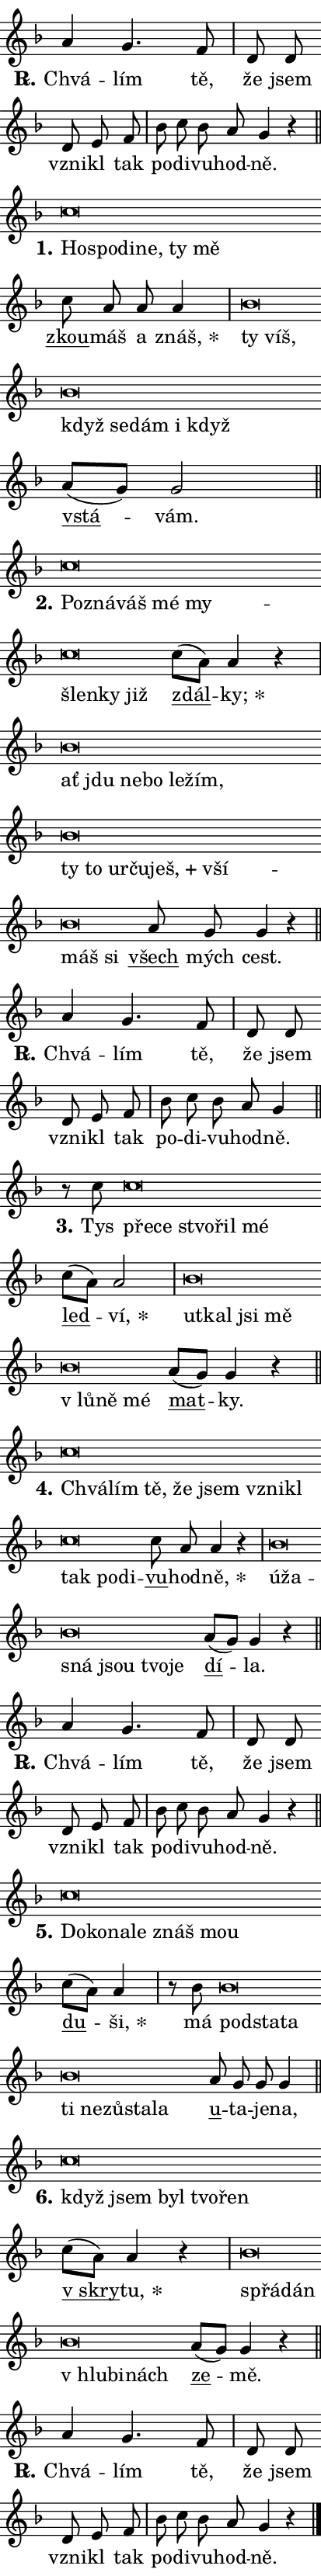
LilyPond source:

\version "2.22.1"
\header { tagline = "" }
\paper {
  indent = 0\cm
  top-margin = 0\cm
  right-margin = 0\cm
  bottom-margin = 0\cm
  left-margin = 0\cm
  paper-width = 7\cm
  page-breaking = #ly:one-page-breaking
  system-system-spacing.basic-distance = #11
  score-system-spacing.basic-distance = #11
  ragged-last = ##f
}


%% Author: Thomas Morley
%% https://lists.gnu.org/archive/html/lilypond-user/2020-05/msg00002.html
#(define (line-position grob)
"Returns position of @var[grob} in current system:
   @code{'start}, if at first time-step
   @code{'end}, if at last time-step
   @code{'middle} otherwise
"
  (let* ((col (ly:item-get-column grob))
         (ln (ly:grob-object col 'left-neighbor))
         (rn (ly:grob-object col 'right-neighbor))
         (col-to-check-left (if (ly:grob? ln) ln col))
         (col-to-check-right (if (ly:grob? rn) rn col))
         (break-dir-left
           (and
             (ly:grob-property col-to-check-left 'non-musical #f)
             (ly:item-break-dir col-to-check-left)))
         (break-dir-right
           (and
             (ly:grob-property col-to-check-right 'non-musical #f)
             (ly:item-break-dir col-to-check-right))))
        (cond ((eqv? 1 break-dir-left) 'start)
              ((eqv? -1 break-dir-right) 'end)
              (else 'middle))))

#(define (tranparent-at-line-position vctor)
  (lambda (grob)
  "Relying on @code{line-position} select the relevant enry from @var{vctor}.
Used to determine transparency,"
    (case (line-position grob)
      ((end) (not (vector-ref vctor 0)))
      ((middle) (not (vector-ref vctor 1)))
      ((start) (not (vector-ref vctor 2))))))

noteHeadBreakVisibility =
#(define-music-function (break-visibility)(vector?)
"Makes @code{NoteHead}s transparent relying on @var{break-visibility}"
#{
  \override NoteHead.transparent =
    #(tranparent-at-line-position break-visibility)
#})

#(define delete-ledgers-for-transparent-note-heads
  (lambda (grob)
    "Reads whether a @code{NoteHead} is transparent.
If so this @code{NoteHead} is removed from @code{'note-heads} from
@var{grob}, which is supposed to be @code{LedgerLineSpanner}.
As a result ledgers are not printed for this @code{NoteHead}"
    (let* ((nhds-array (ly:grob-object grob 'note-heads))
           (nhds-list
             (if (ly:grob-array? nhds-array)
                 (ly:grob-array->list nhds-array)
                 '()))
           ;; Relies on the transparent-property being done before
           ;; Staff.LedgerLineSpanner.after-line-breaking is executed.
           ;; This is fragile ...
           (to-keep
             (remove
               (lambda (nhd)
                 (ly:grob-property nhd 'transparent #f))
               nhds-list)))
      ;; TODO find a better method to iterate over grob-arrays, similiar
      ;; to filter/remove etc for lists
      ;; For now rebuilt from scratch
      (set! (ly:grob-object grob 'note-heads)  '())
      (for-each
        (lambda (nhd)
          (ly:pointer-group-interface::add-grob grob 'note-heads nhd))
        to-keep))))

hideNotes = {
  \noteHeadBreakVisibility #begin-of-line-visible
}
unHideNotes = {
  \noteHeadBreakVisibility #all-visible
}

% work-around for resetting accidentals
% https://lilypond.org/doc/v2.23/Documentation/notation/displaying-rhythms#unmetered-music
cadenzaMeasure = {
  \cadenzaOff
  \partial 1024 s1024
  \cadenzaOn
}

#(define-markup-command (accent layout props text) (markup?)
  "Underline accented syllable"
  (interpret-markup layout props
    #{\markup \override #'(offset . 4.3) \underline { #text }#}))

responsum = \markup \concat {
  "R" \hspace #-1.05 \path #0.1 #'((moveto 0 0.07) (lineto 0.9 0.8)) \hspace #0.05 "."
}

\layout {
    \context {
        \Staff
        \remove "Time_signature_engraver"
        \override LedgerLineSpanner.after-line-breaking = #delete-ledgers-for-transparent-note-heads
    }
    \context {
        \Voice {
            \override NoteHead.output-attributes = #'((class . "notehead"))
            \override Hairpin.height = #0.55
        }
    }
    \context {
        \Lyrics {
            \override StanzaNumber.output-attributes = #'((class . "stanzanumber"))
            \override LyricSpace.minimum-distance = #0.9
            \override LyricText.font-name = #"TeX Gyre Schola"
            \override LyricText.font-size = 1
            \override StanzaNumber.font-name = #"TeX Gyre Schola Bold"
            \override StanzaNumber.font-size = 1
        }
    }
}

% magnetic-lyrics.ily
%
%   written by
%     Jean Abou Samra <jean@abou-samra.fr>
%     Werner Lemberg <wl@gnu.org>
%
%   adapted by
%     Jiri Hon <jiri.hon@gmail.com>
%
% Version 2022-Apr-15

% https://www.mail-archive.com/lilypond-user@gnu.org/msg149350.html

#(define (Left_hyphen_pointer_engraver context)
   "Collect syllable-hyphen-syllable occurrences in lyrics and store
them in properties.  This engraver only looks to the left.  For
example, if the lyrics input is @code{foo -- bar}, it does the
following.

@itemize @bullet
@item
Set the @code{text} property of the @code{LyricHyphen} grob between
@q{foo} and @q{bar} to @code{foo}.

@item
Set the @code{left-hyphen} property of the @code{LyricText} grob with
text @q{foo} to the @code{LyricHyphen} grob between @q{foo} and
@q{bar}.
@end itemize

Use this auxiliary engraver in combination with the
@code{lyric-@/text::@/apply-@/magnetic-@/offset!} hook."
   (let ((hyphen #f)
         (text #f))
     (make-engraver
      (acknowledgers
       ((lyric-syllable-interface engraver grob source-engraver)
        (set! text grob)))
      (end-acknowledgers
       ((lyric-hyphen-interface engraver grob source-engraver)
        ;(when (not (grob::has-interface grob 'lyric-space-interface))
          (set! hyphen grob)));)
      ((stop-translation-timestep engraver)
       (when (and text hyphen)
         (ly:grob-set-object! text 'left-hyphen hyphen))
       (set! text #f)
       (set! hyphen #f)))))

#(define (lyric-text::apply-magnetic-offset! grob)
   "If the space between two syllables is less than the value in
property @code{LyricText@/.details@/.squash-threshold}, move the right
syllable to the left so that it gets concatenated with the left
syllable.

Use this function as a hook for
@code{LyricText@/.after-@/line-@/breaking} if the
@code{Left_@/hyphen_@/pointer_@/engraver} is active."
   (let ((hyphen (ly:grob-object grob 'left-hyphen #f)))
     (when hyphen
       (let ((left-text (ly:spanner-bound hyphen LEFT)))
         (when (grob::has-interface left-text 'lyric-syllable-interface)
           (let* ((common (ly:grob-common-refpoint grob left-text X))
                  (this-x-ext (ly:grob-extent grob common X))
                  (left-x-ext
                   (begin
                     ;; Trigger magnetism for left-text.
                     (ly:grob-property left-text 'after-line-breaking)
                     (ly:grob-extent left-text common X)))
                  ;; `delta` is the gap width between two syllables.
                  (delta (- (interval-start this-x-ext)
                            (interval-end left-x-ext)))
                  (details (ly:grob-property grob 'details))
                  (threshold (assoc-get 'squash-threshold details 0.2)))
             (when (< delta threshold)
               (let* (;; We have to manipulate the input text so that
                      ;; ligatures crossing syllable boundaries are not
                      ;; disabled.  For languages based on the Latin
                      ;; script this is essentially a beautification.
                      ;; However, for non-Western scripts it can be a
                      ;; necessity.
                      (lt (ly:grob-property left-text 'text))
                      (rt (ly:grob-property grob 'text))
                      (is-space (grob::has-interface hyphen 'lyric-space-interface))
                      (space (if is-space " " ""))
                      (space-markup (grob-interpret-markup grob " "))
                      (space-size (interval-length (ly:stencil-extent space-markup X)))
                      (extra-delta (if is-space space-size 0))
                      ;; Append new syllable.
                      (ltrt-space (if (and (string? lt) (string? rt))
                                (string-append lt space rt)
                                (make-concat-markup (list lt space rt))))
                      ;; Right-align `ltrt` to the right side.
                      (ltrt-space-markup (grob-interpret-markup
                               grob
                               (make-translate-markup
                                (cons (interval-length this-x-ext) 0)
                                (make-right-align-markup ltrt-space)))))
                 (begin
                   ;; Don't print `left-text`.
                   (ly:grob-set-property! left-text 'stencil #f)
                   ;; Set text and stencil (which holds all collected
                   ;; syllables so far) and shift it to the left.
                   (ly:grob-set-property! grob 'text ltrt-space)
                   (ly:grob-set-property! grob 'stencil ltrt-space-markup)
                   (ly:grob-translate-axis! grob (- (- delta extra-delta)) X))))))))))


#(define (lyric-hyphen::displace-bounds-first grob)
   ;; Make very sure this callback isn't triggered too early.
   (let ((left (ly:spanner-bound grob LEFT))
         (right (ly:spanner-bound grob RIGHT)))
     (ly:grob-property left 'after-line-breaking)
     (ly:grob-property right 'after-line-breaking)
     (ly:lyric-hyphen::print grob)))

squashThreshold = #0.4

\layout {
  \context {
    \Lyrics
    \consists #Left_hyphen_pointer_engraver
    \override LyricText.after-line-breaking =
      #lyric-text::apply-magnetic-offset!
    \override LyricHyphen.stencil = #lyric-hyphen::displace-bounds-first
    \override LyricText.details.squash-threshold = \squashThreshold
    \override LyricHyphen.minimum-distance = 0
    \override LyricHyphen.minimum-length = \squashThreshold
  }
}

squash = \override LyricText.details.squash-threshold = 9999
unSquash = \override LyricText.details.squash-threshold = \squashThreshold

left = \override LyricText.self-alignment-X = #LEFT
unLeft = \revert LyricText.self-alignment-X

starOffset = #(lambda (grob) 
                (let ((x_offset (ly:self-alignment-interface::aligned-on-x-parent grob)))
                  (if (= x_offset 0) 0 (+ x_offset 1.2))))

star = #(define-music-function (syllable)(string?)
"Append star separator at the end of a syllable"
#{
  \once \override LyricText.X-offset = #starOffset
  \lyricmode { \markup {
    #syllable
    \override #'((font-name . "TeX Gyre Schola Bold")) \hspace #0.2 \lower #0.65 \larger "*"
  } }
#})

starAccent = #(define-music-function (syllable)(string?)
"Append star separator at the end of a syllable and make accent"
#{
  \once \override LyricText.X-offset = #starOffset
  \lyricmode { \markup {
    \accent #syllable
    \override #'((font-name . "TeX Gyre Schola Bold")) \hspace #0.2 \lower #0.65 \larger "*"
  } }
#})

breath = #(define-music-function (syllable)(string?)
"Append breathing indicator at the end of a syllable"
#{
  \lyricmode { \markup { #syllable "+" } }
#})

optionalBreath = #(define-music-function (syllable)(string?)
"Append optional breathing indicator at the end of a syllable"
#{
  \lyricmode { \markup { #syllable "(+)" } }
#})


\score {
    <<
        \new Voice = "melody" { \cadenzaOn \key f \major \relative { a'4 g4. f8 \cadenzaMeasure \bar "|" d d \bar "" d e f \cadenzaMeasure \bar "|" bes c bes a g4 r \cadenzaMeasure \bar "||" \break }
\relative { c''\breve*1/16 \hideNotes \breve*1/16 \bar "" \breve*1/16 \bar "" \breve*1/16 \bar "" \breve*1/16 \breve*1/16 \bar "" \unHideNotes \bar "" c8 a a a4 \cadenzaMeasure \bar "|" bes\breve*1/16 \hideNotes \breve*1/16 \bar "" \breve*1/16 \bar "" \breve*1/16 \bar "" \breve*1/16 \bar "" \breve*1/16 \breve*1/16 \bar "" \unHideNotes \bar "" a8[( g)] g2 \cadenzaMeasure \bar "||" \break }
\relative { c''\breve*1/16 \hideNotes \breve*1/16 \bar "" \breve*1/16 \bar "" \breve*1/16 \bar "" \breve*1/16 \bar "" \breve*1/16 \bar "" \breve*1/16 \breve*1/16 \bar "" \unHideNotes \bar "" c8[( a)] a4 r \cadenzaMeasure \bar "|" bes\breve*1/16 \hideNotes \breve*1/16 \bar "" \breve*1/16 \bar "" \breve*1/16 \bar "" \breve*1/16 \bar "" \breve*1/16 \bar "" \breve*1/16 \bar "" \breve*1/16 \bar "" \breve*1/16 \bar "" \breve*1/16 \bar "" \breve*1/16 \bar "" \breve*1/16 \bar "" \breve*1/16 \breve*1/16 \bar "" \unHideNotes \bar "" a8 g g4 r \cadenzaMeasure \bar "||" \break }
\relative { a'4 g4. f8 \cadenzaMeasure \bar "|" d d \bar "" d e f \cadenzaMeasure \bar "|" bes c bes a g4 \cadenzaMeasure \bar "||" \break }
\relative { r8 c''8 c\breve*1/16 \hideNotes \breve*1/16 \bar "" \breve*1/16 \bar "" \breve*1/16 \breve*1/16 \bar "" \unHideNotes \bar "" c8[( a)] a2 \cadenzaMeasure \bar "|" bes\breve*1/16 \hideNotes \breve*1/16 \bar "" \breve*1/16 \bar "" \breve*1/16 \bar "" \breve*1/16 \bar "" \breve*1/16 \breve*1/16 \bar "" \unHideNotes \bar "" a8[( g)] g4 r \cadenzaMeasure \bar "||" \break }
\relative { c''\breve*1/16 \hideNotes \breve*1/16 \bar "" \breve*1/16 \bar "" \breve*1/16 \bar "" \breve*1/16 \bar "" \breve*1/16 \bar "" \breve*1/16 \bar "" \breve*1/16 \bar "" \breve*1/16 \breve*1/16 \bar "" \unHideNotes \bar "" c8 a a4 r \cadenzaMeasure \bar "|" bes\breve*1/16 \hideNotes \breve*1/16 \bar "" \breve*1/16 \bar "" \breve*1/16 \bar "" \breve*1/16 \breve*1/16 \bar "" \unHideNotes \bar "" a8[( g)] g4 r \cadenzaMeasure \bar "||" \break }
\relative { a'4 g4. f8 \cadenzaMeasure \bar "|" d d \bar "" d e f \cadenzaMeasure \bar "|" bes c bes a g4 r \cadenzaMeasure \bar "||" \break }
\relative { c''\breve*1/16 \hideNotes \breve*1/16 \bar "" \breve*1/16 \bar "" \breve*1/16 \bar "" \breve*1/16 \breve*1/16 \bar "" \unHideNotes \bar "" c8[( a)] a4 \cadenzaMeasure \bar "|" r8 bes8 bes\breve*1/16 \hideNotes \breve*1/16 \bar "" \breve*1/16 \bar "" \breve*1/16 \bar "" \breve*1/16 \bar "" \breve*1/16 \bar "" \breve*1/16 \breve*1/16 \bar "" \unHideNotes \bar "" a8 g g g4 \cadenzaMeasure \bar "||" \break }
\relative { c''\breve*1/16 \hideNotes \breve*1/16 \bar "" \breve*1/16 \bar "" \breve*1/16 \breve*1/16 \bar "" \unHideNotes \bar "" c8[( a)] a4 r \cadenzaMeasure \bar "|" bes\breve*1/16 \hideNotes \breve*1/16 \bar "" \breve*1/16 \bar "" \breve*1/16 \breve*1/16 \bar "" \unHideNotes \bar "" a8[( g)] g4 r \cadenzaMeasure \bar "||" \break }
\relative { a'4 g4. f8 \cadenzaMeasure \bar "|" d d \bar "" d e f \cadenzaMeasure \bar "|" bes c bes a g4 r \cadenzaMeasure \bar "||" \break } \bar "|." }
        \new Lyrics \lyricsto "melody" { \lyricmode { \set stanza = \responsum
Chvá -- lím tě, že jsem vzni -- kl tak po -- di -- vu -- hod -- ně.
\set stanza = "1."
\left Ho -- \squash spo -- di -- ne, ty mě \unLeft \unSquash \markup \accent zkou -- máš a \star znáš, \left ty \squash víš, když se -- dám i když \unLeft \unSquash \markup \accent vstá -- vám.
\set stanza = "2."
\left Po -- \squash zná -- váš mé my -- šlen -- ky již \unLeft \unSquash \markup \accent zdál -- \star ky; \left ať \squash jdu ne -- bo le -- žím, ty to ur -- ču -- \breath "ješ," vší -- máš si \unLeft \unSquash \markup \accent všech mých cest.
\set stanza = \responsum
Chvá -- lím tě, že jsem vzni -- kl tak po -- di -- vu -- hod -- ně.
\set stanza = "3."
Tys \left pře -- \squash ce stvo -- řil mé \unLeft \unSquash \markup \accent led -- \star ví, \left ut -- \squash kal jsi mě "v lů" -- ně mé \unLeft \unSquash \markup \accent mat -- ky.
\set stanza = "4."
\left Chvá -- \squash lím tě, že jsem vzni -- kl tak po -- di -- \unLeft \unSquash \markup \accent vu -- hod -- \star ně, \left ú -- \squash ža -- sná jsou tvo -- je \unLeft \unSquash \markup \accent dí -- la.
\set stanza = \responsum
Chvá -- lím tě, že jsem vzni -- kl tak po -- di -- vu -- hod -- ně.
\set stanza = "5."
\left Do -- \squash ko -- na -- le znáš mou \unLeft \unSquash \markup \accent du -- \star ši, má \left pod -- \squash sta -- ta ti ne -- zů -- sta -- la \unLeft \unSquash \markup \accent u -- ta -- je -- na,
\set stanza = "6."
\left když \squash jsem byl tvo -- řen \unLeft \unSquash \markup \accent "v skry" -- \star tu, \left spřá -- \squash dán "v hlu" -- bi -- nách \unLeft \unSquash \markup \accent ze -- mě.
\set stanza = \responsum
Chvá -- lím tě, že jsem vzni -- kl tak po -- di -- vu -- hod -- ně. } }
    >>
    \layout {}
}
